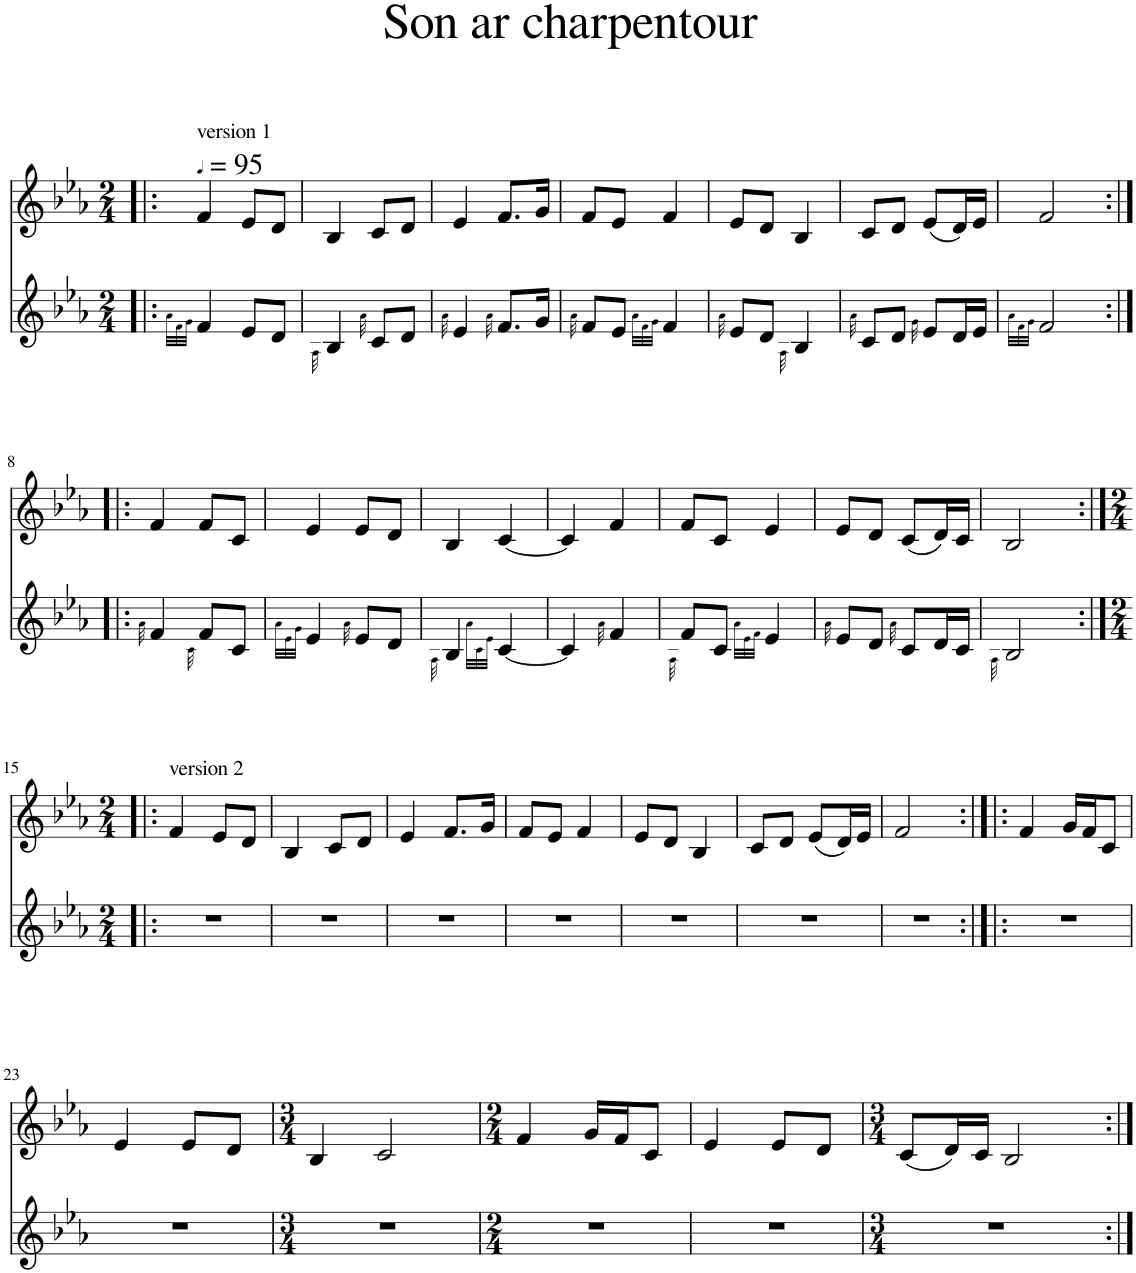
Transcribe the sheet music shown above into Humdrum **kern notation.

**kern	**kern
*part2	*part1
*staff2	*staff1
*I"Flute	*I"Flute
*I'Fl	*I'Fl
*clefG2	*clefG2
*k[b-e-a-]	*k[b-e-a-]
*M2/4	*M2/4
*MM95	*MM95
=1!|:	=1!|:
32qa-\LLL	.
32qf\	.
32qg\JJJ	.
!	!LO:TX:a:t=version 1
4f/	4f/
8e-/L	8e-/L
8d/J	8d/J
=2	=2
32qA-\	.
4B-/	4B-/
32qa-\	.
8c/L	8c/L
8d/J	8d/J
=3	=3
32qa-\	.
4e-/	4e-/
32qa-\	.
8.f/L	8.f/L
16g/Jk	16g/Jk
=4	=4
32qa-\	.
8f/L	8f/L
8e-/J	8e-/J
32qa-\LLL	.
32qf\	.
32qg\JJJ	.
4f/	4f/
=5	=5
32qa-\	.
8e-/L	8e-/L
8d/J	8d/J
32qA-\	.
4B-/	4B-/
=6	=6
32qa-\	.
8c/L	8c/L
8d/J	8d/J
32qg\	.
8e-/L	(8e-/L
16d/L	16d/L)
16e-/JJ	16e-/JJ
=7	=7
32qa-\LLL	.
32qf\	.
32qg\JJJ	.
2f/	2f/
!!LO:LB:g=z
=8:|!|:	=8:|!|:
32qa-\	.
4f/	4f/
32qc\	.
8f/L	8f/L
8c/J	8c/J
=9	=9
32qa-\LLL	.
32qe-\	.
32qg\JJJ	.
4e-/	4e-/
32qa-\	.
8e-/L	8e-/L
8d/J	8d/J
=10	=10
32qA-\	.
4B-/	4B-/
32qa-\LLL	.
32qc\	.
32qe-\JJJ	.
[4c/	[4c/
=11	=11
4c/]	4c/]
32qa-\	.
4f/	4f/
=12	=12
32qA-\	.
8f/L	8f/L
8c/J	8c/J
32qa-\LLL	.
32qe-\	.
32qf\JJJ	.
4e-/	4e-/
=13	=13
32qa-\	.
8e-/L	8e-/L
8d/J	8d/J
32qa-\	.
8c/L	(8c/L
16d/L	16d/L)
16c/JJ	16c/JJ
=14	=14
32qA-\	.
2B-/	2B-/
!!LO:LB:g=z
=15:|!|:	=15:|!|:
*M2/4	*M2/4
!	!LO:TX:a:t=version 2
2r	4f/
.	8e-/L
.	8d/J
=16	=16
2r	4B-/
.	8c/L
.	8d/J
=17	=17
2r	4e-/
.	8.f/L
.	16g/Jk
=18	=18
2r	8f/L
.	8e-/J
.	4f/
=19	=19
2r	8e-/L
.	8d/J
.	4B-/
=20	=20
2r	8c/L
.	8d/J
.	(8e-/L
.	16d/L)
.	16e-/JJ
=21	=21
2r	2f/
=22:|!|:	=22:|!|:
2r	4f/
.	16g/LL
.	16f/J
.	8c/J
!!LO:LB:g=z
=23	=23
2r	4e-/
.	8e-/L
.	8d/J
=24	=24
*M3/4	*M3/4
2.r	4B-/
.	2c/
=25	=25
*M2/4	*M2/4
2r	4f/
.	16g/LL
.	16f/J
.	8c/J
=26	=26
2r	4e-/
.	8e-/L
.	8d/J
=27	=27
*M3/4	*M3/4
2.r	(8c/L
.	16d/L)
.	16c/JJ
.	2B-/
=:|!	=:|!
*-	*-
